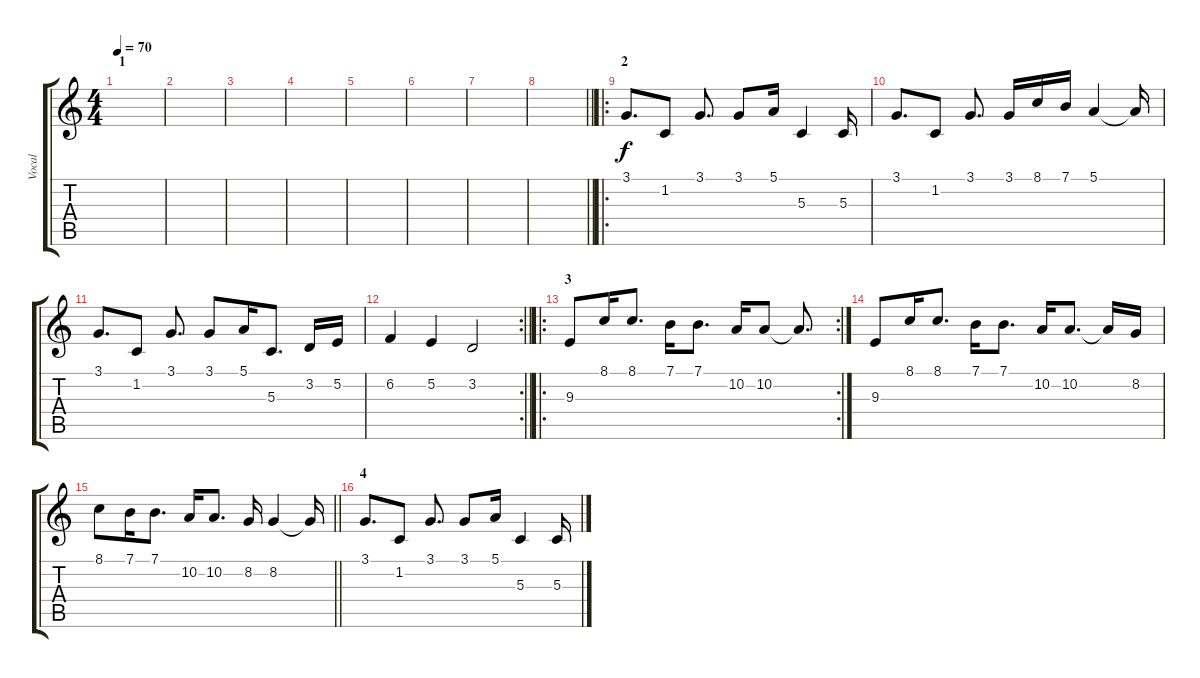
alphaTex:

\track ("Vocal" "Vocal") {instrument altosax}
\staff {score tabs}
\tuning (E4 B3 G3 D3 A2 E2) {hide}
\ts (4 4)
\section ("" "1")
\tempo 70
\clef g2
\ks c
|
|
|
|
|
|
|
\barLineRight lightlight
|
\ro
\section ("" "2")
3.1.8{d} 1.2.8 3.1.8{d} 3.1.8 5.1.16 5.3.4 5.3.16 |
3.1.8{d} 1.2.8 3.1.8{d} 3.1.16 8.1.16 7.1.16 5.1.4 5.1{t}.16 |
3.1.8{d} 1.2.8 3.1.8{d} 3.1.8 5.1.16 5.3.8{d} 3.2.16 5.2.16 |
\rc 2
\barLineRight lightlight
6.2.4 5.2.4 3.2.2 |
\ro
\rc 2
\section ("" "3")
9.3.8 8.1.16 8.1.8{d} 7.1.16 7.1.8{d} 10.2.16 10.2.8 10.2{t}.8{d} |
9.3.8 8.1.16 8.1.8{d} 7.1.16 7.1.8{d} 10.2.16 10.2.8{d} 10.2{t}.16 8.2.16 |
\barLineRight lightlight
8.1.8 7.1.16 7.1.8{d} 10.2.16 10.2.8{d} 8.2.16 8.2.4 8.2{t}.16 |
\section ("" "4")
3.1.8{d} 1.2.8 3.1.8{d} 3.1.8 5.1.16 5.3.4 5.3.16
